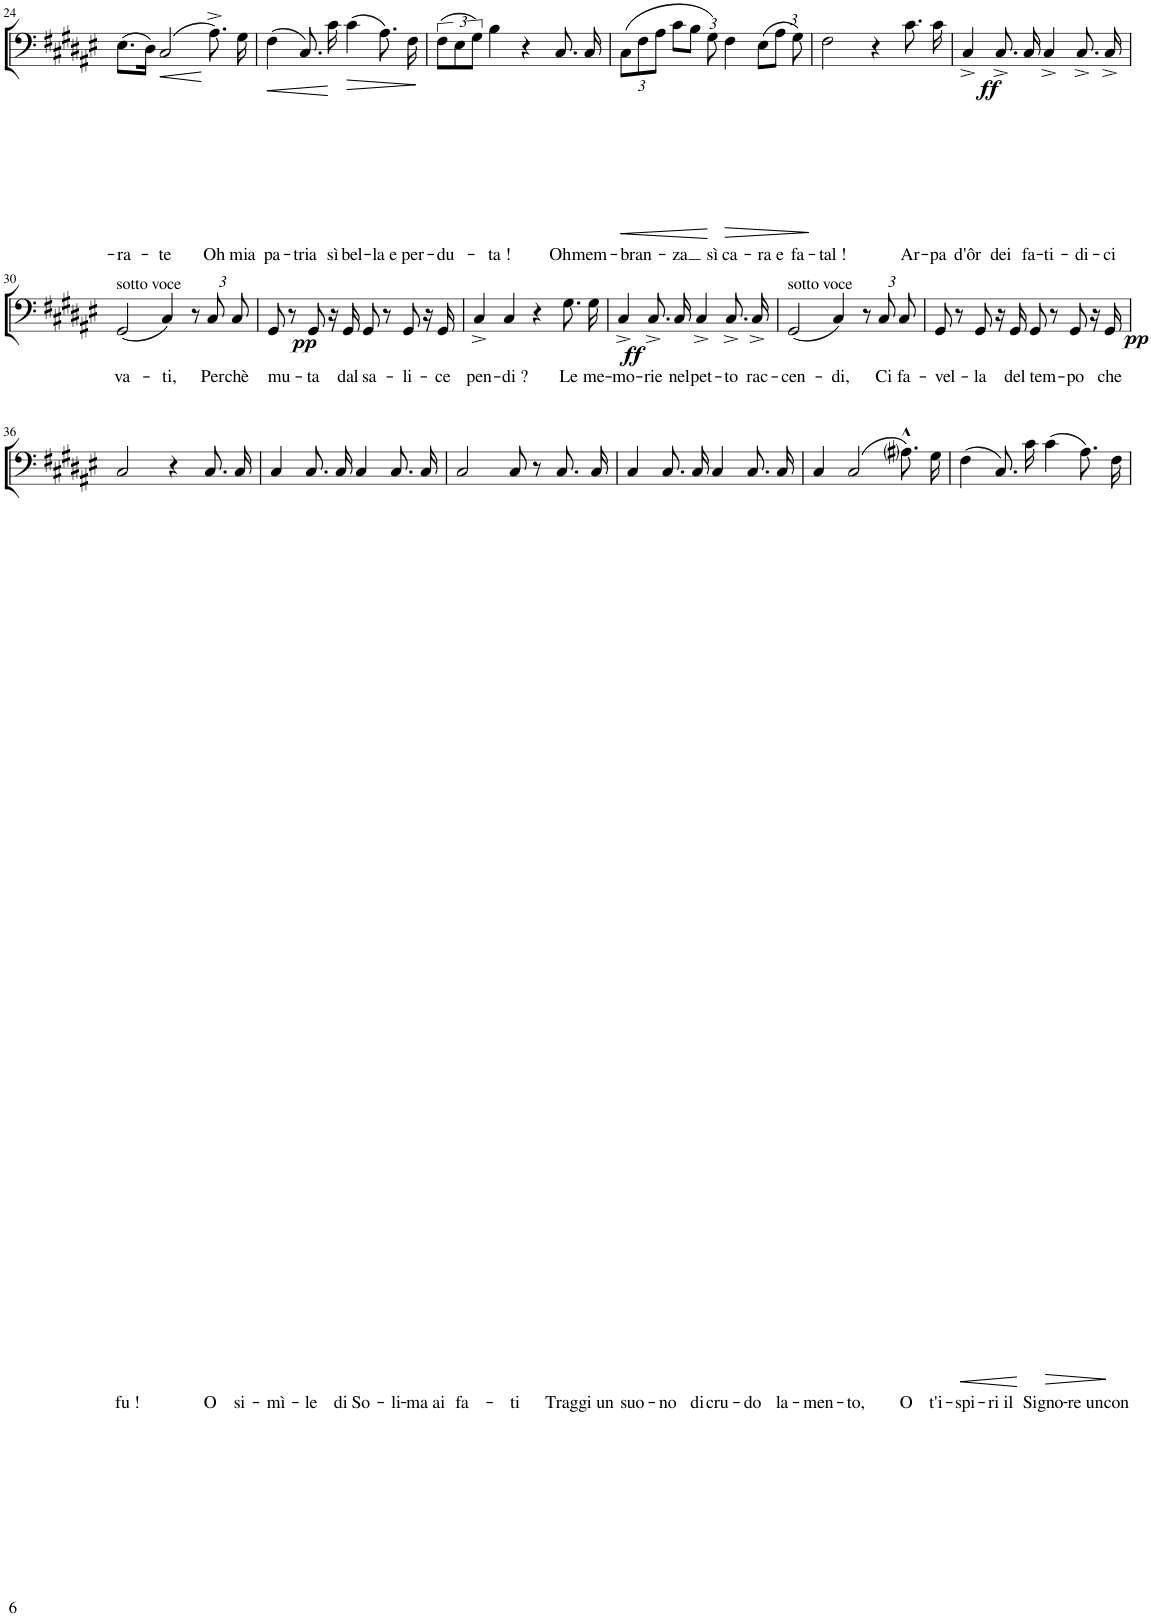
**kern	**text	**dynam
*part1	*part1	*part1
*staff1	*staff1	*staff1
*I"B	*	*
!!LO:PB:g=z
*clefF4	*	*
*k[f#c#g#d#a#e#]	*	*
*M4/4	*	*
*met(c)	*	*
=24	=24	=24
!	!LO:LY:b	!
(8.E#\L	-ra-	.
16D#\Jk)	.	.
!	!LO:LY:b	!LO:HP:b
(2C#/	-te	<
!	!LO:LY:b	!
8.A#^\)	Oh	[
!	!LO:LY:b	!
16G#\	mia	.
=25	=25	=25
!	!LO:LY:b	!LO:HP:b
(4F#\	pa-	<
!	!LO:LY:b	!
8.C#/)	-tria	.
!	!LO:LY:b	!
16c#\	sì	[
!	!LO:LY:b	!LO:HP:b
(4c#\	bel-	>
!	!LO:LY:b	!
8.A#\)	-la e	.
!	!LO:LY:b	!
16F#\	per-	]
=26	=26	=26
!	!LO:LY:b	!
(12F#\L	-du-	.
12E#\	.	.
12G#\J)	.	.
!	!LO:LY:b	!
4B\	-ta !	.
4r	.	.
!	!LO:LY:b	!
8.C#/	Oh	.
!	!LO:LY:b	!
16C#/	mem-	.
=27	=27	=27
*Xbrackettup	*	*
!	!LO:LY:b	!LO:HP:b
(12C#\L	-bran-	<
12F#\	.	.
12A#\J	.	.
!	!LO:LY:b	!
12c#\L	-za	.
12B\J	.	.
!	!LO:LY:b	!
12G#\)	sì	[
!	!LO:LY:b	!LO:HP:b
4F#\	ca-	>
!	!LO:LY:b	!
(12E#\L	-ra e	.
12A#\J	.	.
!	!LO:LY:b	!
12G#\)	fa-	]
=28	=28	=28
!	!LO:LY:b	!
2F#\	-tal !	.
4r	.	.
!	!LO:LY:b	!
8.c#\	Ar-	.
!	!LO:LY:b	!
16c#\	-pa	.
=29	=29	=29
!	!LO:LY:b	!LO:DY:b
4C#^/	d'ôr	ff
!	!LO:LY:b	!
8.C#^/	dei	.
!	!LO:LY:b	!
16C#/	fa-	.
!	!LO:LY:b	!
4C#^/	-ti-	.
!	!LO:LY:b	!
8.C#^/	-di-	.
!	!LO:LY:b	!
16C#^/	-ci	.
!!LO:LB:g=z
=30	=30	=30
!LO:TX:a:t=sotto voce	!	!
!	!LO:LY:b	!
(2GG#/	va-	.
!	!LO:LY:b	!
4C#/)	-ti,	.
!	!	!LO:DY:b
12r	.	pp
!	!LO:LY:b	!
12C#/	Per-	.
!	!LO:LY:b	!
12C#/	-chè	.
=31	=31	=31
!	!LO:LY:b	!
8GG#/	mu-	.
8r	.	.
!	!LO:LY:b	!
8GG#/	-ta	.
16r	.	.
!	!LO:LY:b	!
16GG#/	dal	.
!	!LO:LY:b	!
8GG#/	sa-	.
8r	.	.
!	!LO:LY:b	!
8GG#/	-li-	.
16r	.	.
!	!LO:LY:b	!
16GG#/	-ce	.
=32	=32	=32
!	!LO:LY:b	!
4C#^/	pen-	.
!	!LO:LY:b	!
4C#/	-di ?	.
4r	.	.
!	!LO:LY:b	!
8.G#\	Le	.
!	!LO:LY:b	!
16G#\	me-	.
=33	=33	=33
!	!LO:LY:b	!LO:DY:b
4C#^/	-mo-	ff
!	!LO:LY:b	!
8.C#^/	-rie	.
!	!LO:LY:b	!
16C#/	nel	.
!	!LO:LY:b	!
4C#^/	pet-	.
!	!LO:LY:b	!
8.C#^/	-to	.
!	!LO:LY:b	!
16C#^/	rac-	.
=34	=34	=34
!LO:TX:a:t=sotto voce	!	!
!	!LO:LY:b	!
(2GG#/	-cen-	.
!	!LO:LY:b	!
4C#/)	-di,	.
!	!	!LO:DY:b
12r	.	pp
!	!LO:LY:b	!
12C#/	Ci	.
!	!LO:LY:b	!
12C#/	fa-	.
=35	=35	=35
!	!LO:LY:b	!
8GG#/	-vel-	.
8r	.	.
!	!LO:LY:b	!
8GG#/	-la	.
16r	.	.
!	!LO:LY:b	!
16GG#/	del	.
!	!LO:LY:b	!
8GG#/	tem-	.
8r	.	.
!	!LO:LY:b	!
8GG#/	-po	.
16r	.	.
!	!LO:LY:b	!
16GG#/	che	.
!!LO:LB:g=z
=36	=36	=36
!	!LO:LY:b	!
2C#/	fu !	.
4r	.	.
!	!LO:LY:b	!
8.C#/	O	.
!	!LO:LY:b	!
16C#/	si-	.
=37	=37	=37
!	!LO:LY:b	!
4C#/	-mì-	.
!	!LO:LY:b	!
8.C#/	-le	.
!	!LO:LY:b	!
16C#/	di	.
!	!LO:LY:b	!
4C#/	So-	.
!	!LO:LY:b	!
8.C#/	-li-	.
!	!LO:LY:b	!
16C#/	-ma ai	.
=38	=38	=38
!	!LO:LY:b	!
2C#/	fa-	.
!	!LO:LY:b	!
8C#/	-ti	.
8r	.	.
!	!LO:LY:b	!
8.C#/	Trag-	.
!	!LO:LY:b	!
16C#/	-gi un	.
=39	=39	=39
!	!LO:LY:b	!
4C#/	suo-	.
!	!LO:LY:b	!
8.C#/	-no	.
!	!LO:LY:b	!
16C#/	di	.
!	!LO:LY:b	!
4C#/	cru-	.
!	!LO:LY:b	!
8.C#/	-do	.
!	!LO:LY:b	!
16C#/	la-	.
=40	=40	=40
!	!LO:LY:b	!
4C#/	-men-	.
!	!LO:LY:b	!
(2C#/	-to,	.
!	!LO:LY:b	!
8.A#i^^\)	O	.
!	!LO:LY:b	!
16G#\	t'i-	.
=41	=41	=41
!	!LO:LY:b	!LO:HP:b
(4F#\	-spi-	<
!	!LO:LY:b	!
8.C#/)	-ri il	.
!	!LO:LY:b	!
16c#\	Si-	[
!	!LO:LY:b	!LO:HP:b
(4c#\	-gno-	>
!	!LO:LY:b	!
8.A#\)	-re un	.
!	!LO:LY:b	!
16F#\	con-	.
.	.	]
=	=	=
*-	*-	*-
